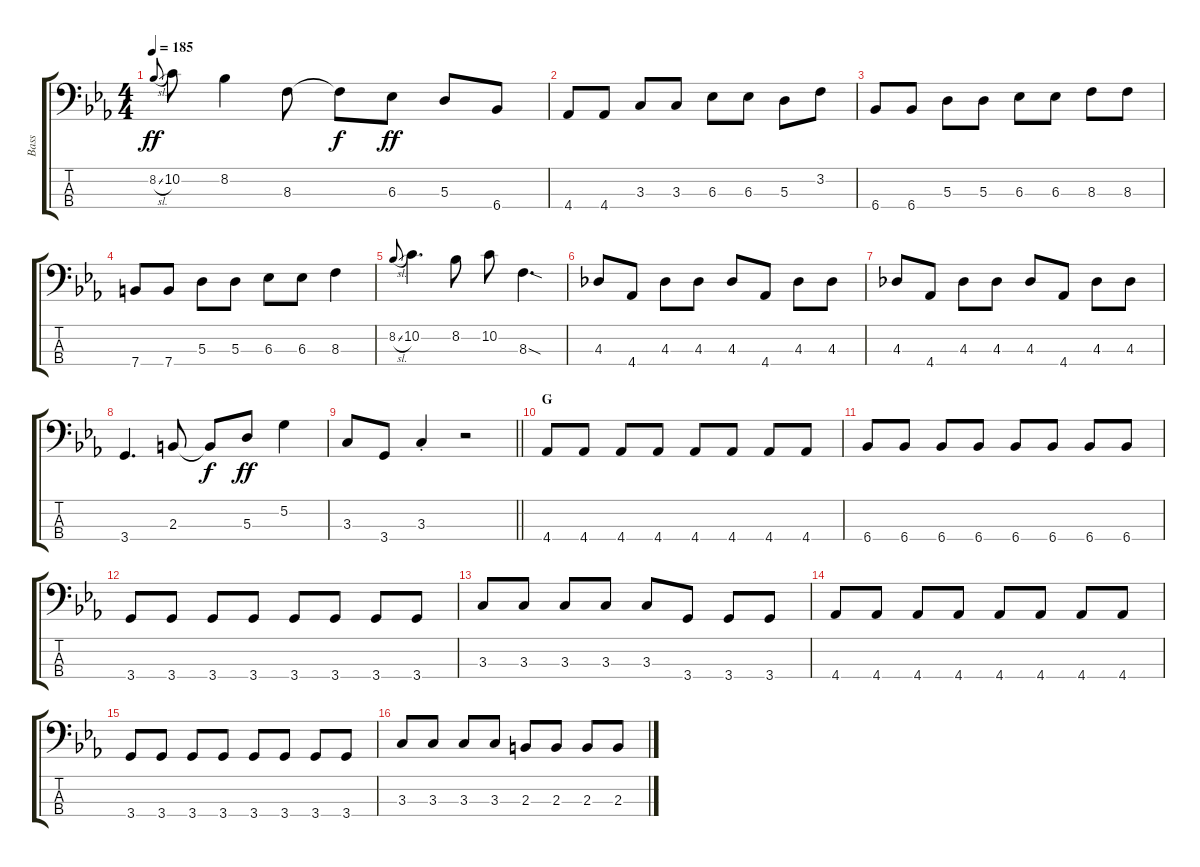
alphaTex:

\track ("Bass" "Bass") {instrument electricbasspick}
\staff {score tabs}
\tuning (G2 D2 A1 E1) {hide}
\ts (4 4)
\tempo 185
\clef f4
\ks eb
8.2{sl}.8{gr onbeat dy ff} 10.2.8 8.2.4 8.3.8 8.3{t}.8{dy f} 6.3.8{dy ff} 5.3.8 6.4.8 |
4.4.8 4.4.8 3.3.8 3.3.8 6.3.8 6.3.8 5.3.8 3.2.8 |
6.4.8 6.4.8 5.3.8 5.3.8 6.3.8 6.3.8 8.3.8 8.3.8 |
7.4.8 7.4.8 5.3.8 5.3.8 6.3.8 6.3.8 8.3.4 |
8.2{sl}.8{gr onbeat} 10.2.4{d} 8.2.8 10.2.8 8.3{sod}.4{d} |
4.3.8 4.4.8 4.3.8 4.3.8 4.3.8 4.4.8 4.3.8 4.3.8 |
4.3.8 4.4.8 4.3.8 4.3.8 4.3.8 4.4.8 4.3.8 4.3.8 |
3.4.4{d} 2.3.8 2.3{t}.8{dy f} 5.3.8{dy ff} 5.2.4 |
\barLineRight lightlight
3.3.8 3.4.8 3.3{st}.4 r.2 |
\section ("" "G")
4.4.8 4.4.8 4.4.8 4.4.8 4.4.8 4.4.8 4.4.8 4.4.8 |
6.4.8 6.4.8 6.4.8 6.4.8 6.4.8 6.4.8 6.4.8 6.4.8 |
3.4.8 3.4.8 3.4.8 3.4.8 3.4.8 3.4.8 3.4.8 3.4.8 |
3.3.8 3.3.8 3.3.8 3.3.8 3.3.8 3.4.8 3.4.8 3.4.8 |
4.4.8 4.4.8 4.4.8 4.4.8 4.4.8 4.4.8 4.4.8 4.4.8 |
3.4.8 3.4.8 3.4.8 3.4.8 3.4.8 3.4.8 3.4.8 3.4.8 |
3.3.8 3.3.8 3.3.8 3.3.8 2.3.8 2.3.8 2.3.8 2.3.8
